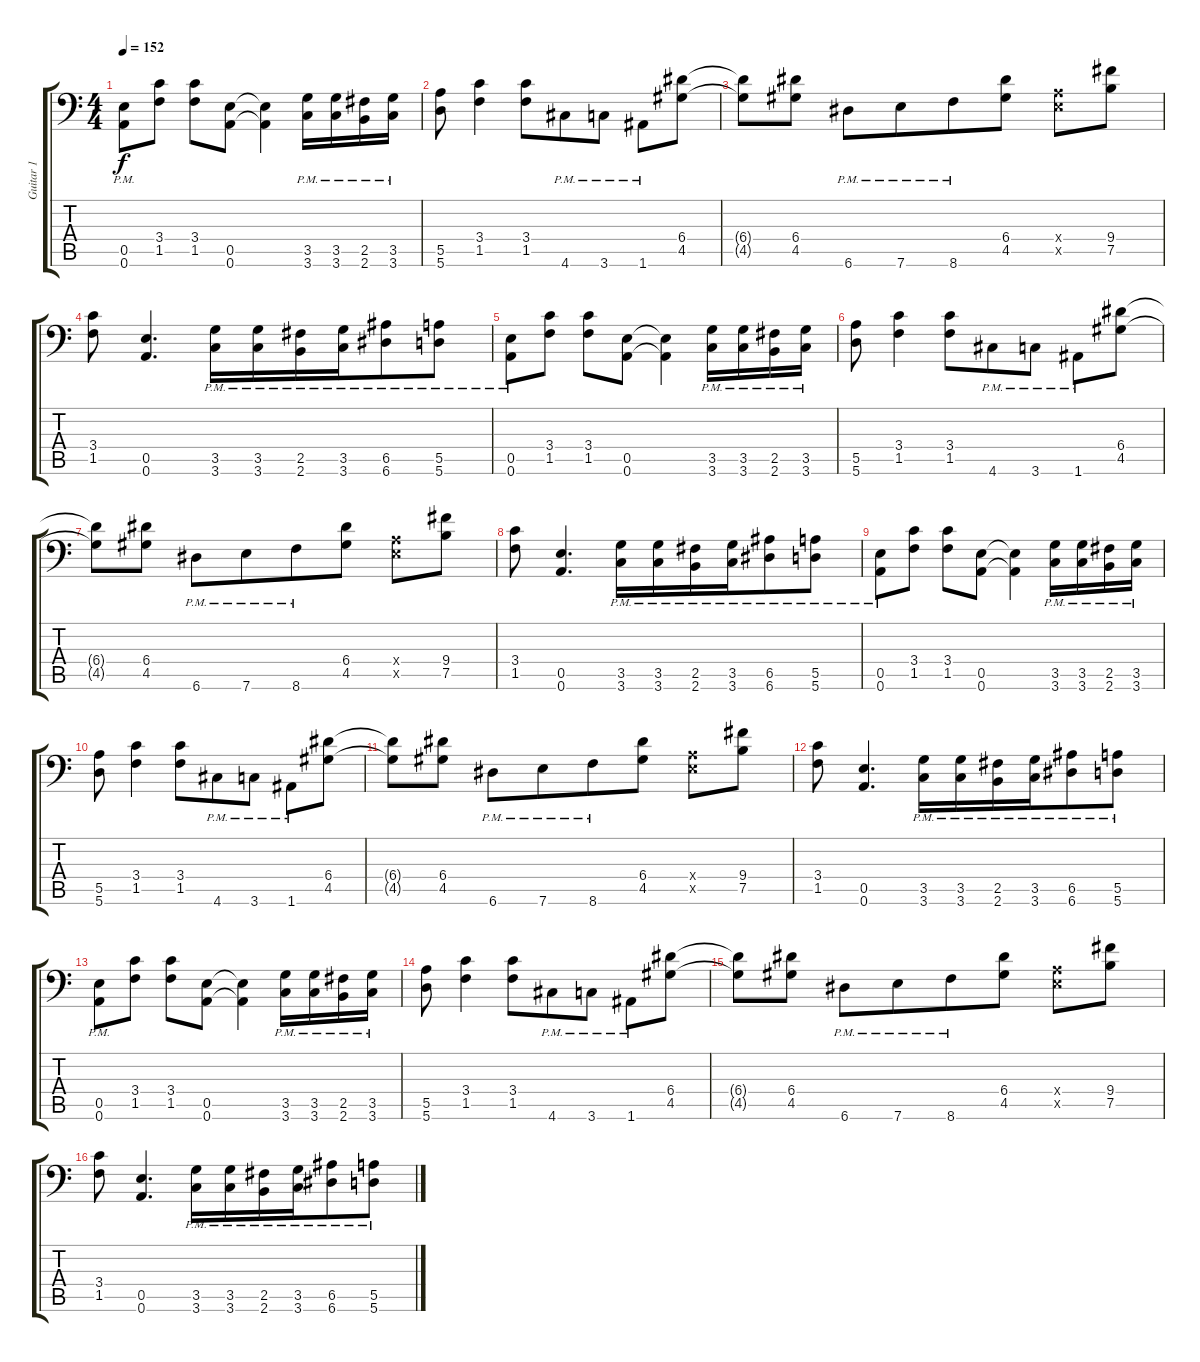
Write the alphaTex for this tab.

\track ("Guitar 1" "Guitar 1") {instrument distortionguitar}
\staff {score tabs}
\tuning (B3 Gb3 D3 A2 E2 A1) {hide}
\ts (4 4)
\tempo 152
\clef f4
\ks c
(0.5{pm} 0.6{pm}).8{dy f} (3.4 1.5).8 (3.4 1.5).8{beam merge} (0.5 0.6).8 (0.5{t} 0.6{t}).4{beam merge} (3.5{pm} 3.6{pm}).16 (3.5{pm} 3.6{pm}).16 (2.5{pm} 2.6{pm}).16{beam merge} (3.5{pm} 3.6{pm}).16 |
(5.5 5.6).8 (3.4 1.5).4{beam merge} (3.4 1.5).8{beam merge} 4.6{pm}.8 3.6{pm}.8 1.6{pm}.8 (6.4 4.5).8 |
(6.4{t} 4.5{t}).8 (6.4 4.5).8 6.6{pm}.8 7.6{pm}.8{beam merge} 8.6{pm}.8{beam merge} (6.4 4.5).8 (0.4{x} 0.5{x}).8 (9.4 7.5).8 |
(3.4 1.5).8 (0.5 0.6).4{d} (3.5{pm} 3.6{pm}).16 (3.5{pm} 3.6{pm}).16{beam merge} (2.5{pm} 2.6{pm}).16{beam merge} (3.5{pm} 3.6{pm}).16{beam merge} (6.5{pm} 6.6{pm}).8 (5.5{pm} 5.6{pm}).8 |
(0.5{pm} 0.6{pm}).8 (3.4 1.5).8 (3.4 1.5).8{beam merge} (0.5 0.6).8 (0.5{t} 0.6{t}).4{beam merge} (3.5{pm} 3.6{pm}).16 (3.5{pm} 3.6{pm}).16 (2.5{pm} 2.6{pm}).16{beam merge} (3.5{pm} 3.6{pm}).16 |
(5.5 5.6).8 (3.4 1.5).4{beam merge} (3.4 1.5).8{beam merge} 4.6{pm}.8 3.6{pm}.8 1.6{pm}.8 (6.4 4.5).8 |
(6.4{t} 4.5{t}).8 (6.4 4.5).8 6.6{pm}.8 7.6{pm}.8{beam merge} 8.6{pm}.8{beam merge} (6.4 4.5).8 (0.4{x} 0.5{x}).8 (9.4 7.5).8 |
(3.4 1.5).8 (0.5 0.6).4{d} (3.5{pm} 3.6{pm}).16 (3.5{pm} 3.6{pm}).16{beam merge} (2.5{pm} 2.6{pm}).16{beam merge} (3.5{pm} 3.6{pm}).16{beam merge} (6.5{pm} 6.6{pm}).8 (5.5{pm} 5.6{pm}).8 |
(0.5{pm} 0.6{pm}).8 (3.4 1.5).8 (3.4 1.5).8{beam merge} (0.5 0.6).8 (0.5{t} 0.6{t}).4{beam merge} (3.5{pm} 3.6{pm}).16 (3.5{pm} 3.6{pm}).16 (2.5{pm} 2.6{pm}).16{beam merge} (3.5{pm} 3.6{pm}).16 |
(5.5 5.6).8 (3.4 1.5).4{beam merge} (3.4 1.5).8{beam merge} 4.6{pm}.8 3.6{pm}.8 1.6{pm}.8 (6.4 4.5).8 |
(6.4{t} 4.5{t}).8 (6.4 4.5).8 6.6{pm}.8 7.6{pm}.8{beam merge} 8.6{pm}.8{beam merge} (6.4 4.5).8 (0.4{x} 0.5{x}).8 (9.4 7.5).8 |
(3.4 1.5).8 (0.5 0.6).4{d} (3.5{pm} 3.6{pm}).16 (3.5{pm} 3.6{pm}).16{beam merge} (2.5{pm} 2.6{pm}).16{beam merge} (3.5{pm} 3.6{pm}).16{beam merge} (6.5{pm} 6.6{pm}).8 (5.5{pm} 5.6{pm}).8 |
(0.5{pm} 0.6{pm}).8 (3.4 1.5).8 (3.4 1.5).8{beam merge} (0.5 0.6).8 (0.5{t} 0.6{t}).4{beam merge} (3.5{pm} 3.6{pm}).16 (3.5{pm} 3.6{pm}).16 (2.5{pm} 2.6{pm}).16{beam merge} (3.5{pm} 3.6{pm}).16 |
(5.5 5.6).8 (3.4 1.5).4{beam merge} (3.4 1.5).8{beam merge} 4.6{pm}.8 3.6{pm}.8 1.6{pm}.8 (6.4 4.5).8 |
(6.4{t} 4.5{t}).8 (6.4 4.5).8 6.6{pm}.8 7.6{pm}.8{beam merge} 8.6{pm}.8{beam merge} (6.4 4.5).8 (0.4{x} 0.5{x}).8 (9.4 7.5).8 |
(3.4 1.5).8 (0.5 0.6).4{d} (3.5{pm} 3.6{pm}).16 (3.5{pm} 3.6{pm}).16{beam merge} (2.5{pm} 2.6{pm}).16{beam merge} (3.5{pm} 3.6{pm}).16{beam merge} (6.5{pm} 6.6{pm}).8 (5.5{pm} 5.6{pm}).8
